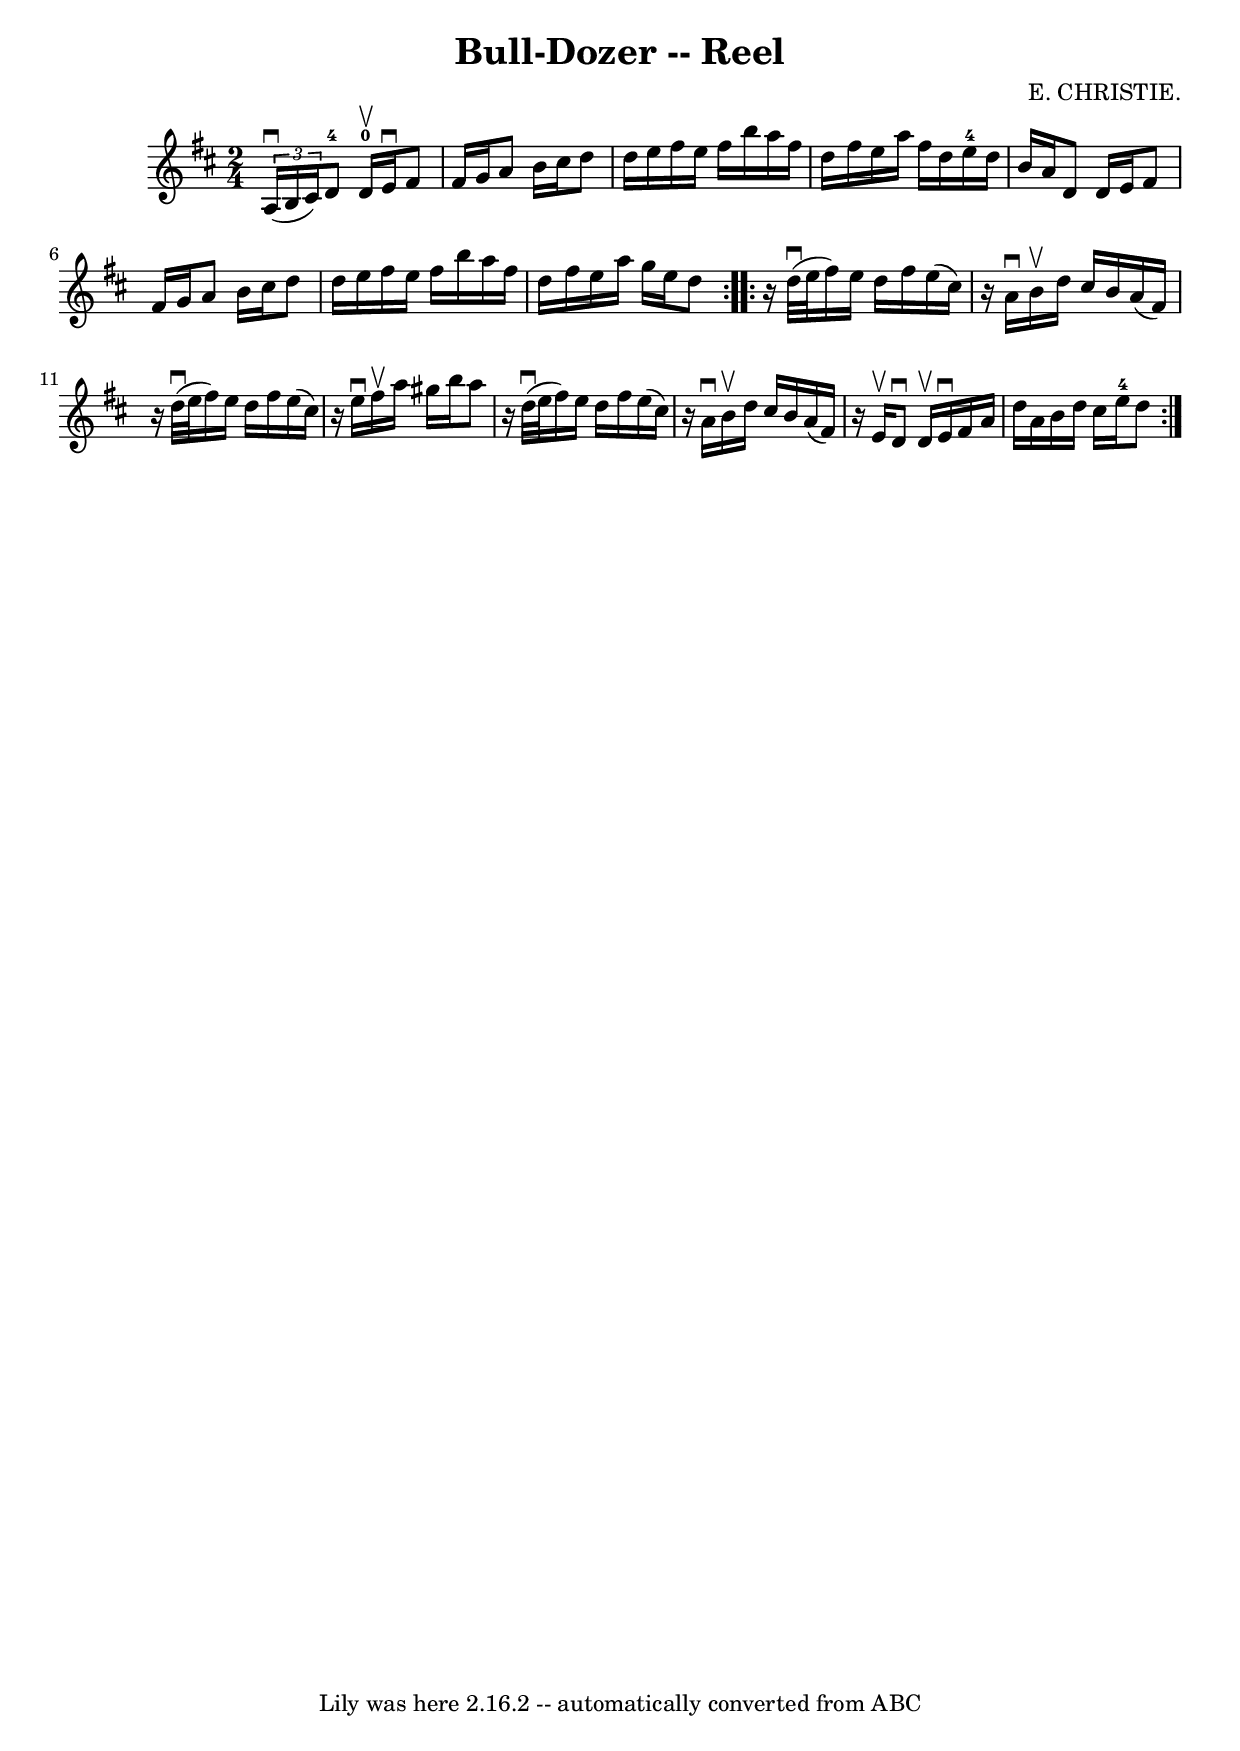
\version "2.7.40"
\include "Mammoth.ily"
\header {
	%% book = "Ryan's Mammoth Collection"
	composer = "E. CHRISTIE."
	crossRefNumber = "1"
	footnotes = "\\\\359"
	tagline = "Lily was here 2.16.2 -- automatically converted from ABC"
	title = "Bull-Dozer -- Reel"
}
voicedefault =  {
\set Score.defaultBarType = "empty"

\repeat volta 2 {
\time 2/4 \key d \major   \times 2/3 { a16^\downbow(b16 cis'16) } 
|
 d'8-4 d'16-0^\upbow e'16^\downbow fis'8 fis'16 
 g'16    |
 a'8 b'16 cis''16 d''8 d''16 e''16    
|
 fis''16 e''16 fis''16 b''16 a''16 fis''16 d''16    
fis''16    |
 e''16 a''16 fis''16 d''16 e''16-4   
d''16 b'16 a'16    |
 d'8 d'16 e'16 fis'8 fis'16    
g'16    |
 a'8 b'16 cis''16 d''8 d''16 e''16    |
 
 fis''16 e''16 fis''16 b''16 a''16 fis''16 d''16 fis''16  
  |
 e''16 a''16 g''16 e''16 d''8    }     
\repeat volta 2 {   r16 d''32^\downbow(e''32  |
 fis''16)   
e''16 d''16 fis''16 e''16 (cis''16)   r16 a'16^\downbow   
|
 b'16^\upbow d''16 cis''16 b'16 a'16 (fis'16)   r16 
 d''32^\downbow(e''32    |
 fis''16) e''16 d''16    
fis''16 e''16 (cis''16)   r16 e''16^\downbow   |
 fis''16 
^\upbow a''16 gis''16 b''16 a''8    r16 d''32^\downbow(e''32    
|
 fis''16) e''16 d''16 fis''16 e''16 (cis''16)   
r16 a'16^\downbow   |
 b'16^\upbow d''16 cis''16 b'16    
a'16 (fis'16)   r16 e'16^\upbow   |
 d'8^\downbow d'16 
^\upbow e'16^\downbow fis'16 a'16 d''16 a'16    |
 b'16   
 d''16 cis''16 e''16-4 d''8    }   
}

\score{
    <<

	\context Staff="default"
	{
	    \voicedefault 
	}

    >>
	\layout {
	}
	\midi {}
}
